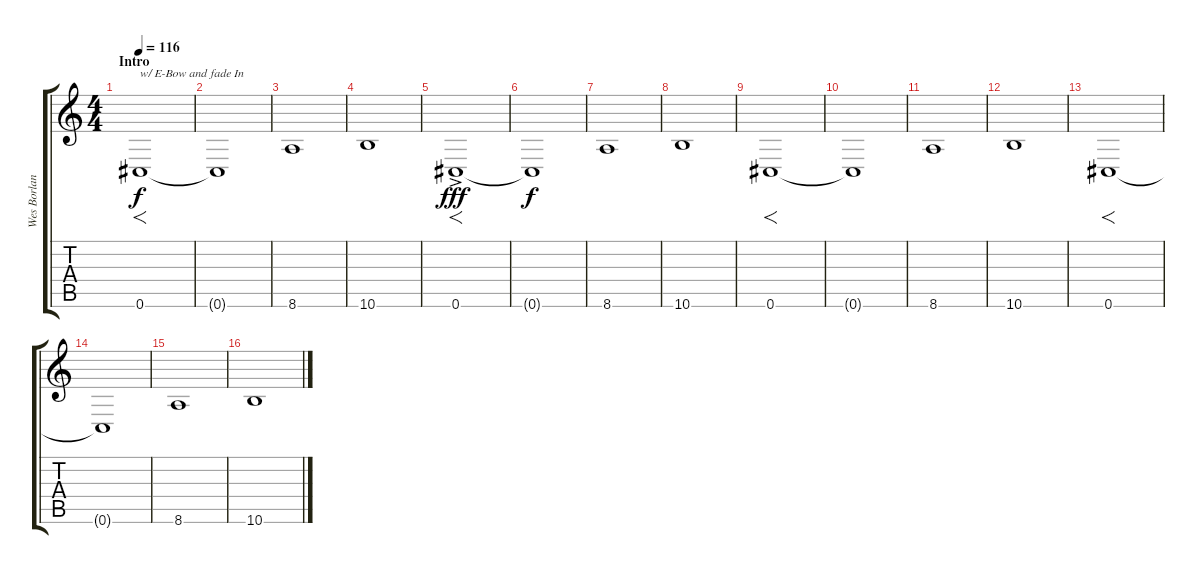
\track ("Wes Borland - Distortion Guitar" "Wes Borlan") {instrument distortionguitar}
\staff {score tabs}
\tuning (Db4 Ab3 E3 B2 Gb2 Db2) {hide}
\ts (4 4)
\section ("" "Intro")
\tempo 116
\clef g2
\ks c
0.6.1{f txt "w/ E-Bow and fade In" dy f instrument distortionguitar} |
0.6{t}.1 |
8.6.1 |
10.6.1 |
0.6{ac}.1{f dy fff} |
0.6{t}.1{dy f} |
8.6.1 |
10.6.1 |
0.6.1{f} |
0.6{t}.1 |
8.6.1 |
10.6.1 |
0.6.1{f} |
0.6{t}.1 |
8.6.1 |
10.6.1
